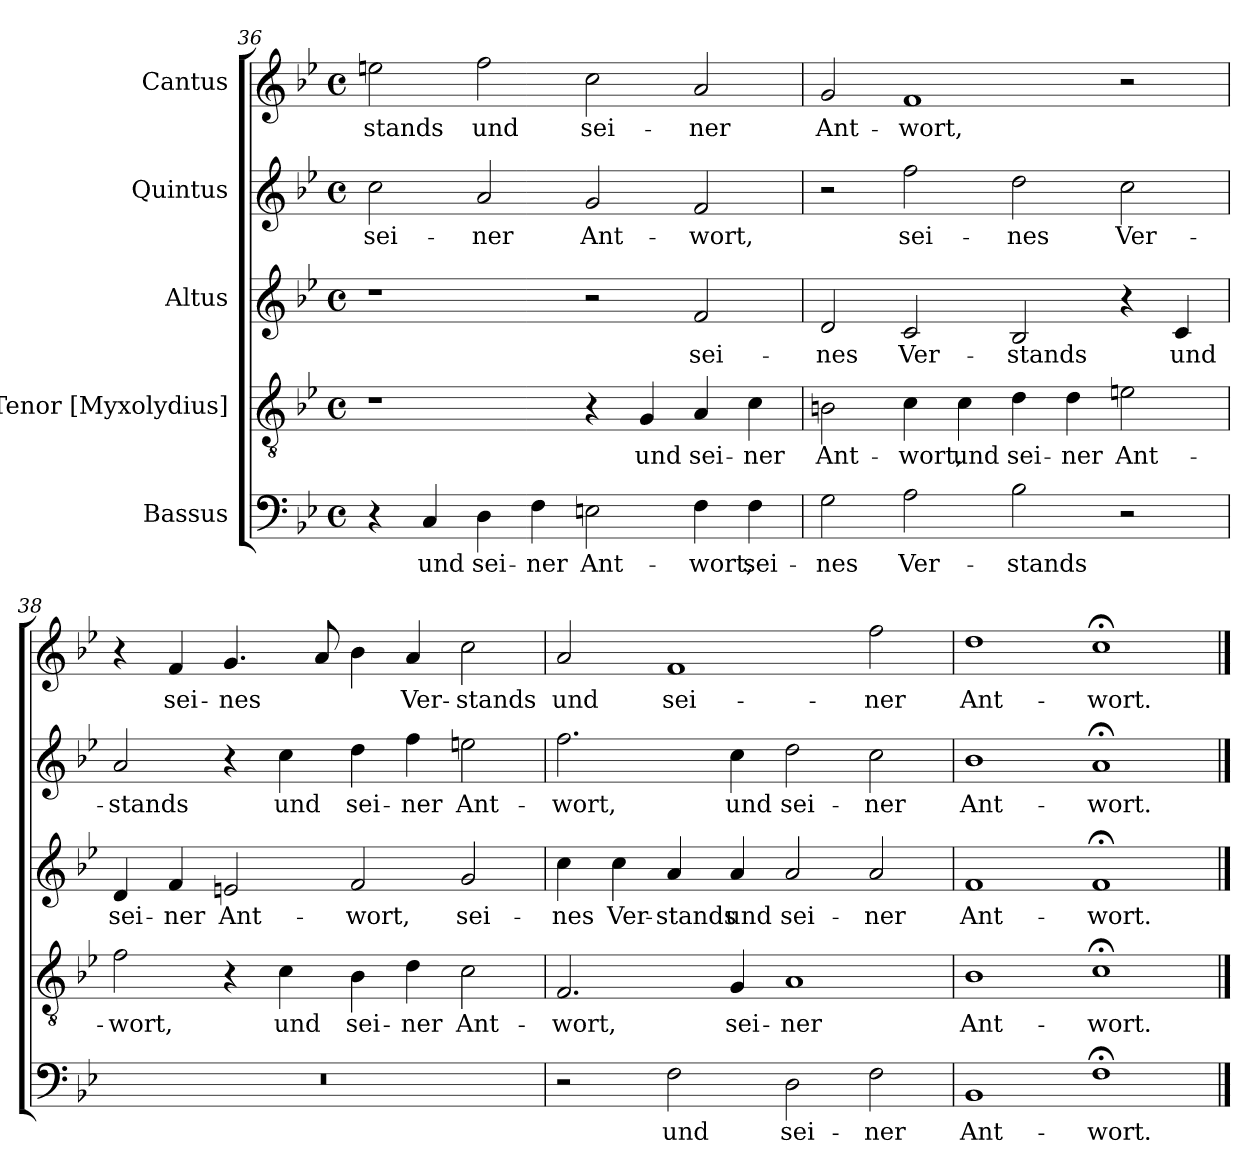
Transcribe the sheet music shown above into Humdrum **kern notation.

**kern	**text	**kern	**text	**kern	**text	**kern	**text	**kern	**text
*part5	*part5	*part4	*part4	*part3	*part3	*part2	*part2	*part1	*part1
*staff5	*staff5	*staff4	*staff4	*staff3	*staff3	*staff2	*staff2	*staff1	*staff1
*I"Bassus	*	*I"Tenor [Myxolydius]	*	*I"Altus	*	*I"Quintus	*	*I"Cantus	*
!!LO:PB:g=z
*clefF4	*	*clefGv2	*	*clefG2	*	*clefG2	*	*clefG2	*
*k[b-e-]	*	*k[b-e-]	*	*k[b-e-]	*	*k[b-e-]	*	*k[b-e-]	*
*M4/2	*	*M4/2	*	*M4/2	*	*M4/2	*	*M4/2	*
*met(c)	*	*met(c)	*	*met(c)	*	*met(c)	*	*met(c)	*
=36	=36	=36	=36	=36	=36	=36	=36	=36	=36
!	!	!	!	!	!	!	!LO:LY:b	!	!LO:LY:b
4r	.	1r	.	1r	.	2cc\	sei-	2een\	stands
!	!LO:LY:b	!	!	!	!	!	!	!	!
4C/	und	.	.	.	.	.	.	.	.
!	!LO:LY:b	!	!	!	!	!	!LO:LY:b	!	!LO:LY:b
4D\	sei-	.	.	.	.	2a/	-ner	2ff\	und
!	!LO:LY:b	!	!	!	!	!	!	!	!
4F\	-ner	.	.	.	.	.	.	.	.
!	!LO:LY:b	!	!	!	!	!	!LO:LY:b	!	!LO:LY:b
2En\	Ant-	4r	.	2r	.	2g/	Ant-	2cc\	sei-
!	!	!	!LO:LY:b	!	!	!	!	!	!
.	.	4G/	und	.	.	.	.	.	.
!	!LO:LY:b	!	!LO:LY:b	!	!LO:LY:b	!	!LO:LY:b	!	!LO:LY:b
4F\	-wort,	4A/	sei-	2f/	sei-	2f/	wort,	2a/	-ner
!	!LO:LY:b	!	!LO:LY:b	!	!	!	!	!	!
4F\	sei-	4c\	-ner	.	.	.	.	.	.
=37	=37	=37	=37	=37	=37	=37	=37	=37	=37
!	!LO:LY:b	!	!LO:LY:b	!	!LO:LY:b	!	!	!	!LO:LY:b
2G\	-nes	2Bn\	Ant-	2d/	-nes	2r	.	2g/	Ant-
!	!LO:LY:b	!	!LO:LY:b	!	!LO:LY:b	!	!LO:LY:b	!	!LO:LY:b
2A\	Ver-	4c\	-wort,	2c/	Ver-	2ff\	sei-	1f	-wort,
!	!	!	!LO:LY:b	!	!	!	!	!	!
.	.	4c\	und	.	.	.	.	.	.
!	!LO:LY:b	!	!LO:LY:b	!	!LO:LY:b	!	!LO:LY:b	!	!
2B-\	-stands	4d\	sei-	2B-/	-stands	2dd\	-nes	.	.
!	!	!	!LO:LY:b	!	!	!	!	!	!
.	.	4d\	-ner	.	.	.	.	.	.
!	!	!	!LO:LY:b	!	!	!	!LO:LY:b	!	!
2r	.	2en\	Ant-	4r	.	2cc\	Ver-	2r	.
!	!	!	!	!	!LO:LY:b	!	!	!	!
.	.	.	.	4c/	und	.	.	.	.
!!LO:LB:g=z
=38	=38	=38	=38	=38	=38	=38	=38	=38	=38
!	!	!	!LO:LY:b	!	!LO:LY:b	!	!LO:LY:b	!	!
0r	.	2f\	-wort,	4d/	sei-	2a/	-stands	4r	.
!	!	!	!	!	!LO:LY:b	!	!	!	!LO:LY:b
.	.	.	.	4f/	-ner	.	.	4f/	sei-
!	!	!	!	!	!LO:LY:b	!	!	!	!LO:LY:b
.	.	4r	.	2en/	Ant-	4r	.	4.g/	-nes
!	!	!	!LO:LY:b	!	!	!	!LO:LY:b	!	!
.	.	4c\	und	.	.	4cc\	und	.	.
.	.	.	.	.	.	.	.	8a/	.
!	!	!	!LO:LY:b	!	!LO:LY:b	!	!LO:LY:b	!	!
.	.	4B-\	sei-	2f/	-wort,	4dd\	sei-	4b-\	.
!	!	!	!LO:LY:b	!	!	!	!LO:LY:b	!	!LO:LY:b
.	.	4d\	-ner	.	.	4ff\	-ner	4a/	Ver-
!	!	!	!LO:LY:b	!	!LO:LY:b	!	!LO:LY:b	!	!LO:LY:b
.	.	2c\	Ant-	2g/	sei-	2een\	Ant-	2cc\	-stands
=39	=39	=39	=39	=39	=39	=39	=39	=39	=39
!	!	!	!LO:LY:b	!	!LO:LY:b	!	!LO:LY:b	!	!LO:LY:b
2r	.	2.F/	-wort,	4cc\	-nes	2.ff\	-wort,	2a/	und
!	!	!	!	!	!LO:LY:b	!	!	!	!
.	.	.	.	4cc\	Ver-	.	.	.	.
!	!LO:LY:b	!	!	!	!LO:LY:b	!	!	!	!LO:LY:b
2F\	und	.	.	4a/	-stands	.	.	1f	sei-
!	!	!	!LO:LY:b	!	!LO:LY:b	!	!LO:LY:b	!	!
.	.	4G/	sei-	4a/	und	4cc\	und	.	.
!	!LO:LY:b	!	!LO:LY:b	!	!LO:LY:b	!	!LO:LY:b	!	!
2D\	sei-	1A	-ner	2a/	sei-	2dd\	sei-	.	.
!	!LO:LY:b	!	!	!	!LO:LY:b	!	!LO:LY:b	!	!LO:LY:b
2F\	-ner	.	.	2a/	-ner	2cc\	-ner	2ff\	-ner
=40	=40	=40	=40	=40	=40	=40	=40	=40	=40
!	!LO:LY:b	!	!LO:LY:b	!	!LO:LY:b	!	!LO:LY:b	!	!LO:LY:b
1BB-	Ant-	1B-	Ant-	1f	Ant-	1b-	Ant-	1dd	Ant-
!	!LO:LY:b	!	!LO:LY:b	!	!LO:LY:b	!	!LO:LY:b	!	!LO:LY:b
1F;<	-wort.	1c;<	-wort.	1f;<	-wort.	1a;<	-wort.	1cc;<	-wort.
==	==	==	==	==	==	==	==	==	==
*-	*-	*-	*-	*-	*-	*-	*-	*-	*-
